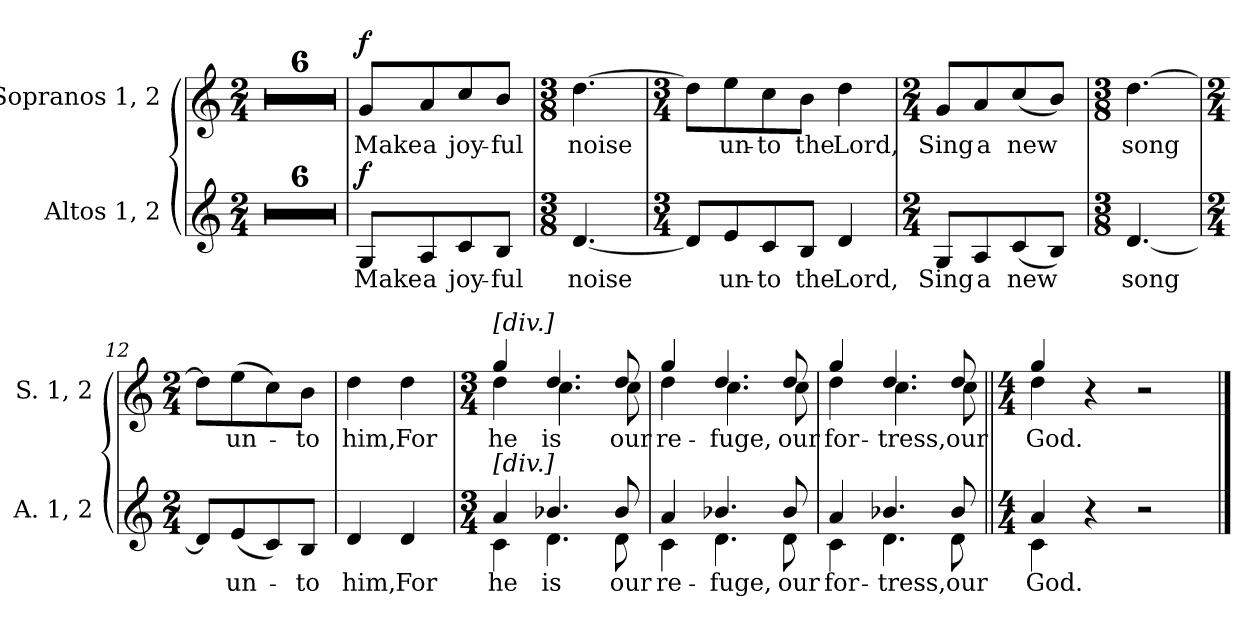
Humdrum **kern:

**kern	**text	**dynam	**kern	**text	**dynam
*part2	*part2	*part2	*part1	*part1	*part1
*staff2	*staff2	*staff2	*staff1	*staff1	*staff1
*I"Altos 1, 2	*	*	*I"Sopranos 1, 2	*	*
*I'A. 1, 2	*	*	*I'S. 1, 2	*	*
*clefG2	*	*	*clefG2	*	*
*k[]	*	*	*k[]	*	*
!!LO:TX:omd:t=Allegro  = 132
*M2/4	*	*	*M2/4	*	*
*MM132	*	*	*MM132	*	*
=1	=1	=1	=1	=1	=1
2r	.	.	2r	.	.
=2	=2	=2	=2	=2	=2
2r	.	.	2r	.	.
=3	=3	=3	=3	=3	=3
2r	.	.	2r	.	.
=4	=4	=4	=4	=4	=4
2r	.	.	2r	.	.
=5	=5	=5	=5	=5	=5
2r	.	.	2r	.	.
=6	=6	=6	=6	=6	=6
2r	.	.	2r	.	.
=7	=7	=7	=7	=7	=7
*	*	*	*MM144	*	*
!	!	!LO:DY:a	!	!	!LO:DY:b
8G/L	Make	f	8g/L	Make	f
8A/	a	.	8a/	a	.
*	*	*	*MM120	*	*
8c/	joy-	.	8cc/	joy-	.
8B/J	-ful	.	8b/J	-ful	.
!!LO:LB:g=z
=8	=8	=8	=8	=8	=8
*M3/8	*	*	*M3/8	*	*
[4.d/	noise	.	[4.dd\	noise	.
=9	=9	=9	=9	=9	=9
*M3/4	*	*	*M3/4	*	*
8d/L]	.	.	8dd\L]	.	.
8e/	un-	.	8ee\	un-	.
8c/	-to	.	8cc\	-to	.
8B/J	the	.	8b\J	the	.
4d/	Lord,	.	4dd\	Lord,	.
=10	=10	=10	=10	=10	=10
*M2/4	*	*	*M2/4	*	*
8G/L	Sing	.	8g/L	Sing	.
8A/	a	.	8a/	a	.
(<8c/	new	.	(<8cc/	new	.
8B/J)	.	.	8b/J)	.	.
=11	=11	=11	=11	=11	=11
*M3/8	*	*	*M3/8	*	*
[4.d/	song	.	[4.dd\	song	.
=12	=12	=12	=12	=12	=12
*M2/4	*	*	*M2/4	*	*
8d/L]	.	.	8dd\L]	.	.
(<8e/	un-	.	(>8ee\	un-	.
8c/)	.	.	8cc\)	.	.
8B/J	-to	.	8b\J	-to	.
!!LO:LB:g=z
=13	=13	=13	=13	=13	=13
4d/	him,	.	4dd\	him,	.
4d/	For	.	4dd\	For	.
=14	=14	=14	=14	=14	=14
*M3/4	*	*	*M3/4	*	*
*^	*	*	*^	*	*
!	!	!	!	!LO:TX:a:t=[div.]	!	!	!
!LO:TX:a:t=[div.]	!	!	!	!	!	!	!
4a/	4c\	he	.	4gg/	4dd\	he	.
4.b-X/	4.d\	is	.	4.dd/	4.cc\	is	.
8b-/	8d\	our	.	8dd/	8cc\	our	.
=15	=15	=15	=15	=15	=15	=15	=15
4a/	4c\	re-	.	4gg/	4dd\	re-	.
4.b-X/	4.d\	-fuge,	.	4.dd/	4.cc\	-fuge,	.
8b-/	8d\	our	.	8dd/	8cc\	our	.
=16	=16	=16	=16	=16	=16	=16	=16
4a/	4c\	for-	.	4gg/	4dd\	for-	.
4.b-X/	4.d\	-tress,	.	4.dd/	4.cc\	-tress,	.
8b-/	8d\	our	.	8dd/	8cc\	our	.
=17||	=17||	=17||	=17||	=17||	=17||	=17||	=17||
*M4/4	*	*	*	*M4/4	*	*	*
*	*	*	*	*MM56	*	*	*
4a/	4c\	God.	.	4gg/	4dd\	God.	.
4r	4ryy	.	.	4r	4ryy	.	.
2r	2ryy	.	.	2r	2ryy	.	.
*v	*v	*	*	*	*	*	*
*	*	*	*v	*v	*	*
==	==	==	==	==	==
*-	*-	*-	*-	*-	*-
